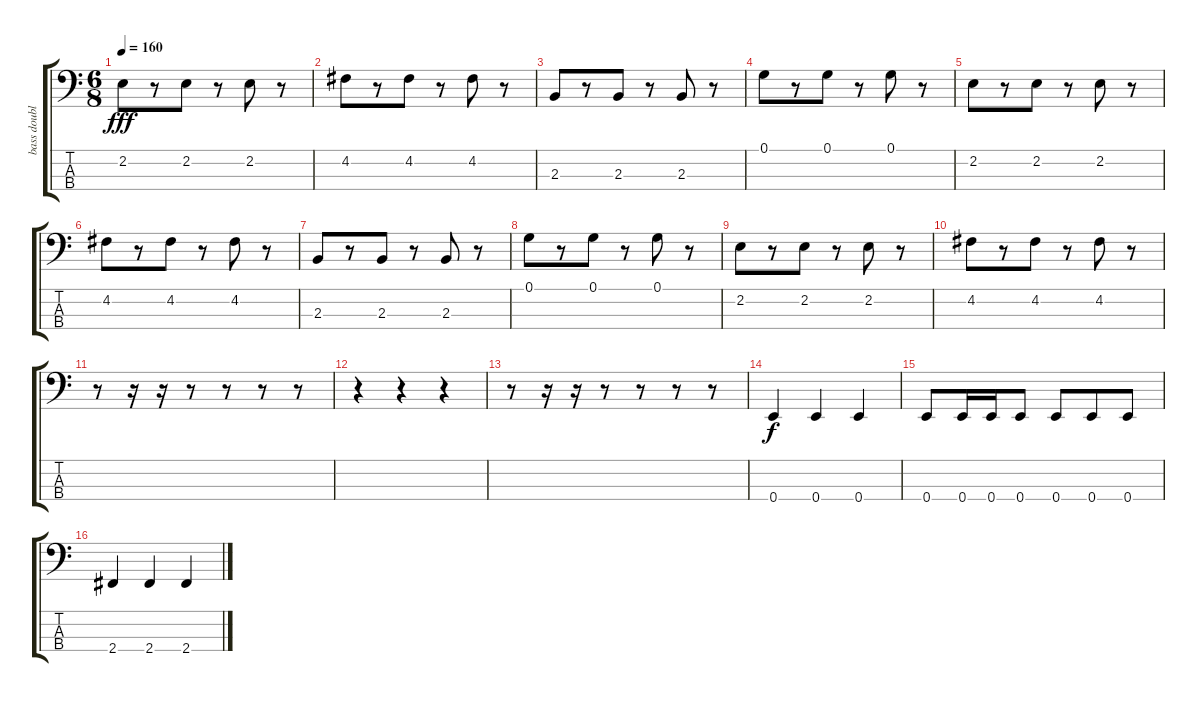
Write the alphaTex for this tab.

\track ("bass double" "bass doubl") {instrument slapbass1}
\staff {score tabs}
\tuning (G2 D2 A1 E1) {hide}
\ts (6 8)
\tempo 160
\clef f4
\ks c
2.2.8{dy fff} r.8 2.2.8 r.8 2.2.8 r.8 |
4.2.8 r.8 4.2.8 r.8 4.2.8 r.8 |
2.3.8 r.8 2.3.8 r.8 2.3.8 r.8 |
0.1.8 r.8 0.1.8 r.8 0.1.8 r.8 |
2.2.8 r.8 2.2.8 r.8 2.2.8 r.8 |
4.2.8 r.8 4.2.8 r.8 4.2.8 r.8 |
2.3.8 r.8 2.3.8 r.8 2.3.8 r.8 |
0.1.8 r.8 0.1.8 r.8 0.1.8 r.8 |
2.2.8 r.8 2.2.8 r.8 2.2.8 r.8 |
4.2.8 r.8 4.2.8 r.8 4.2.8 r.8 |
r.8 r.16 r.16 r.8 r.8 r.8 r.8 |
r.4 r.4 r.4 |
r.8 r.16 r.16 r.8 r.8 r.8 r.8 |
0.4.4{dy f} 0.4.4 0.4.4 |
0.4.8 0.4.16 0.4.16 0.4.8 0.4.8 0.4.8 0.4.8 |
2.4.4 2.4.4 2.4.4
